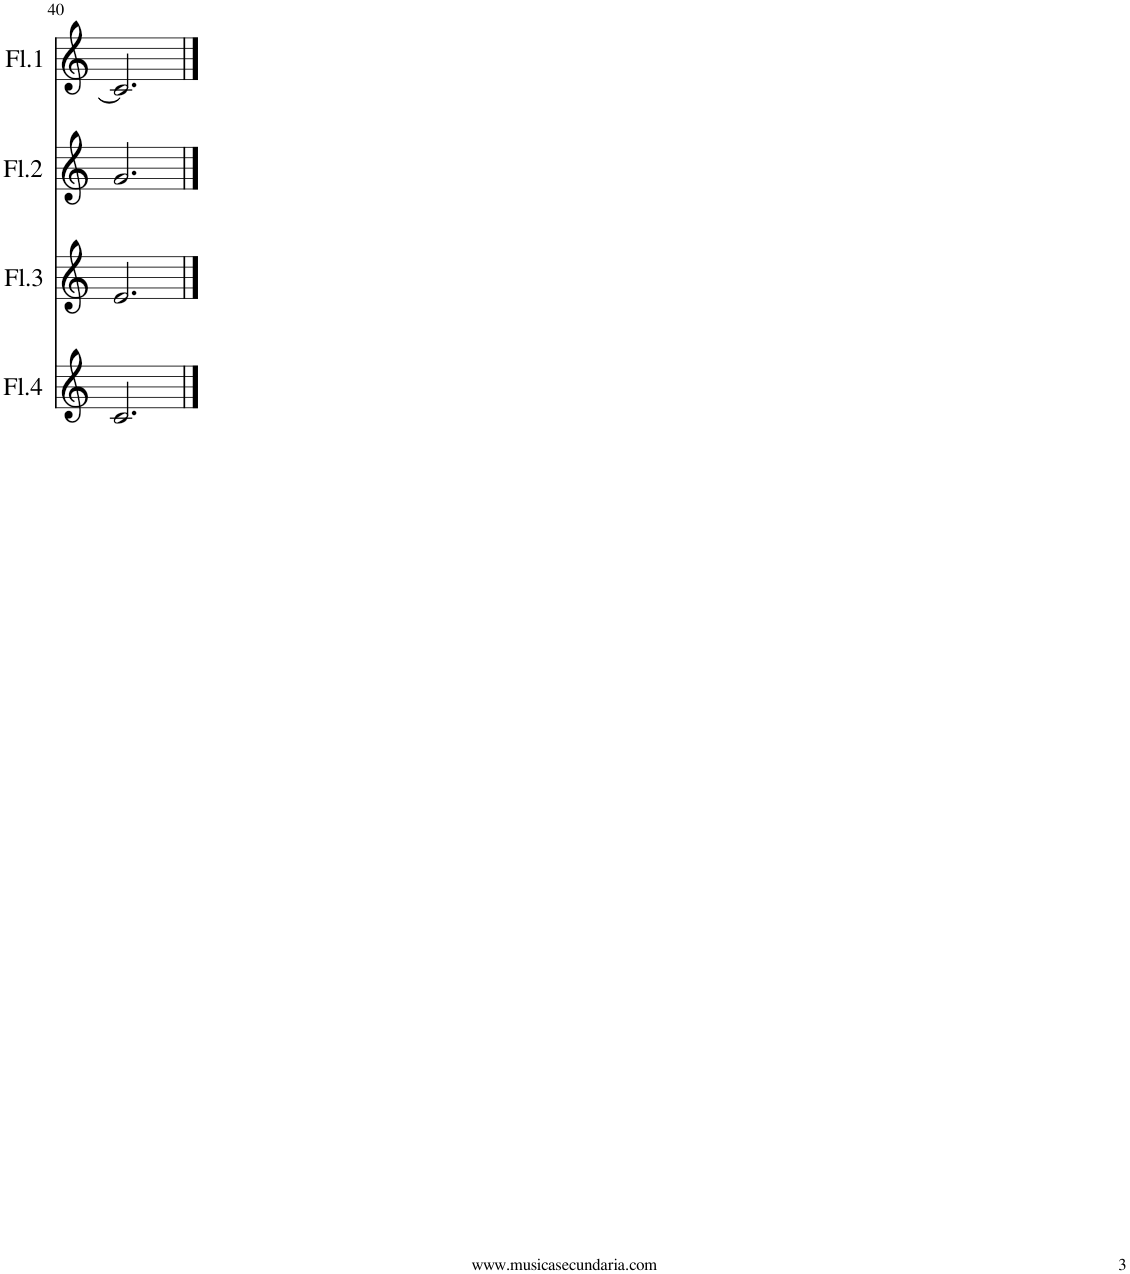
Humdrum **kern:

**kern	**kern	**kern	**kern
*part4	*part3	*part2	*part1
*staff4	*staff3	*staff2	*staff1
*I"Flauta 4	*I"Flauta 3	*I"Flauta 2	*I"Flauta 1
*I'Fl.4	*I'Fl.3	*I'Fl.2	*I'Fl.1
!!LO:PB:g=z
*clefG2	*clefG2	*clefG2	*clefG2
*k[]	*k[]	*k[]	*k[]
*M3/4	*M3/4	*M3/4	*M3/4
=40	=40	=40	=40
2.c/	2.e/	2.g/	2.c/]
==	==	==	==
*-	*-	*-	*-
